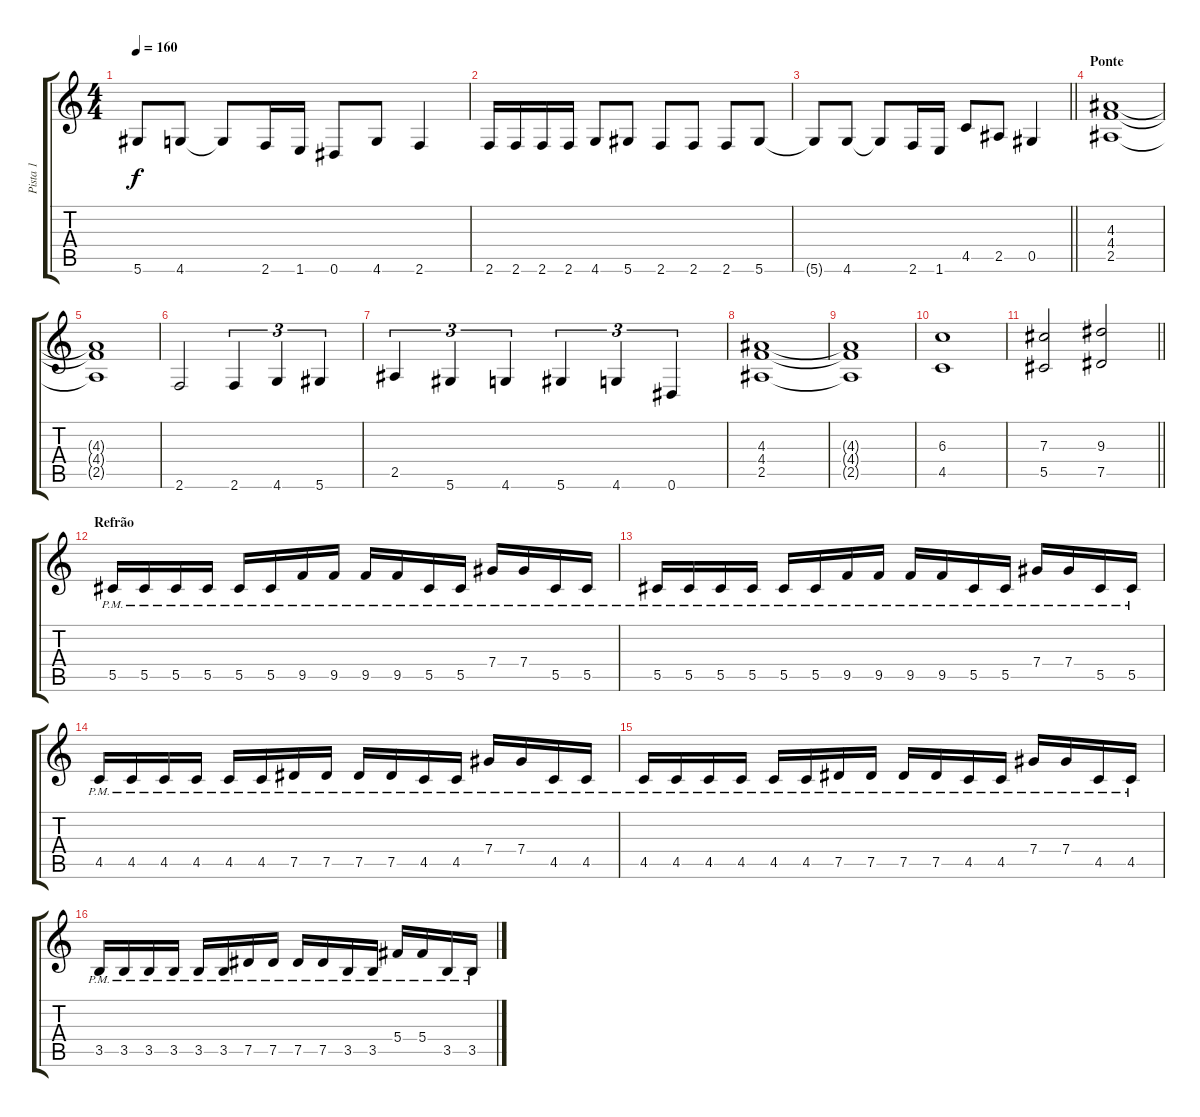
\track ("Pista 1" "Pista 1") {instrument distortionguitar}
\staff {score tabs}
\tuning (Eb4 Bb3 Gb3 Db3 Ab2 Eb2) {hide}
\ts (4 4)
\tempo 160
\clef g2
\ks c
5.6{t}.8{dy f} 4.6.8 4.6{t}.8 2.6.16 1.6.16 0.6.8 4.6.8 2.6.4 |
2.6.16 2.6.16 2.6.16 2.6.16 4.6.8 5.6.8 2.6.8 2.6.8 2.6.8 5.6.8 |
\barLineRight lightlight
5.6{t}.8 4.6.8 4.6{t}.8 2.6.16 1.6.16 4.5.8 2.5.8 0.5.4 |
\section ("" "Ponte")
(4.3 4.4 2.5).1 |
(4.3{t} 4.4{t} 2.5{t}).1 |
2.6.2 2.6.4{tu (3 2)} 4.6.4{tu (3 2)} 5.6.4{tu (3 2)} |
2.5.4{tu (3 2)} 5.6.4{tu (3 2)} 4.6.4{tu (3 2)} 5.6.4{tu (3 2)} 4.6.4{tu (3 2)} 0.6.4{tu (3 2)} |
(4.3 4.4 2.5).1 |
(4.3{t} 4.4{t} 2.5{t}).1 |
(6.3 4.5).1 |
\barLineRight lightlight
(7.3 5.5).2 (9.3 7.5).2 |
\section ("" "Refrão")
5.5{pm}.16 5.5{pm}.16 5.5{pm}.16 5.5{pm}.16 5.5{pm}.16 5.5{pm}.16 9.5{pm}.16 9.5{pm}.16 9.5{pm}.16 9.5{pm}.16 5.5{pm}.16 5.5{pm}.16 7.4{pm}.16 7.4{pm}.16 5.5{pm}.16 5.5{pm}.16 |
5.5{pm}.16 5.5{pm}.16 5.5{pm}.16 5.5{pm}.16 5.5{pm}.16 5.5{pm}.16 9.5{pm}.16 9.5{pm}.16 9.5{pm}.16 9.5{pm}.16 5.5{pm}.16 5.5{pm}.16 7.4{pm}.16 7.4{pm}.16 5.5{pm}.16 5.5{pm}.16 |
4.5{pm}.16 4.5{pm}.16 4.5{pm}.16 4.5{pm}.16 4.5{pm}.16 4.5{pm}.16 7.5{pm}.16 7.5{pm}.16 7.5{pm}.16 7.5{pm}.16 4.5{pm}.16 4.5{pm}.16 7.4{pm}.16 7.4{pm}.16 4.5{pm}.16 4.5{pm}.16 |
4.5{pm}.16 4.5{pm}.16 4.5{pm}.16 4.5{pm}.16 4.5{pm}.16 4.5{pm}.16 7.5{pm}.16 7.5{pm}.16 7.5{pm}.16 7.5{pm}.16 4.5{pm}.16 4.5{pm}.16 7.4{pm}.16 7.4{pm}.16 4.5{pm}.16 4.5{pm}.16 |
3.5{pm}.16 3.5{pm}.16 3.5{pm}.16 3.5{pm}.16 3.5{pm}.16 3.5{pm}.16 7.5{pm}.16 7.5{pm}.16 7.5{pm}.16 7.5{pm}.16 3.5{pm}.16 3.5{pm}.16 5.4{pm}.16 5.4{pm}.16 3.5{pm}.16 3.5{pm}.16
